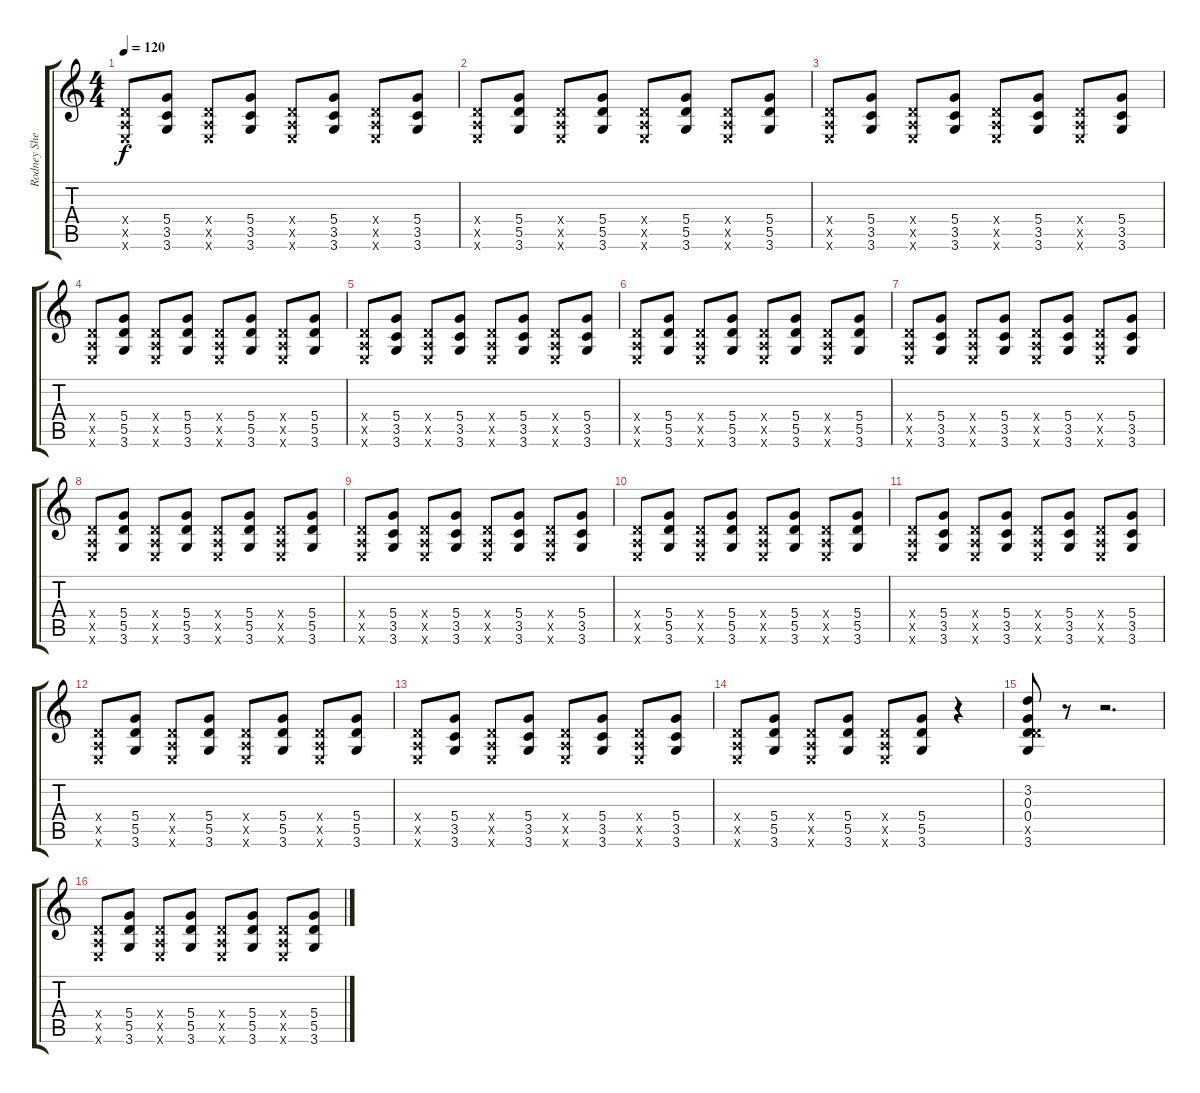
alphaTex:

\track ("Rodney Sheppard - Guitar 1" "Rodney She") {instrument acousticguitarnylon}
\staff {score tabs}
\tuning (E4 B3 G3 D3 A2 E2) {hide}
\ts (4 4)
\tempo 120
\clef g2
\ks c
(0.4{x} 0.5{x} 0.6{x}).8{dy f} (5.4 3.5 3.6).8 (0.4{x} 0.5{x} 0.6{x}).8 (5.4 3.5 3.6).8 (0.4{x} 0.5{x} 0.6{x}).8 (5.4 3.5 3.6).8 (0.4{x} 0.5{x} 0.6{x}).8 (5.4 3.5 3.6).8 |
(0.4{x} 0.5{x} 0.6{x}).8 (5.4 5.5 3.6).8 (0.4{x} 0.5{x} 0.6{x}).8 (5.4 5.5 3.6).8 (0.4{x} 0.5{x} 0.6{x}).8 (5.4 5.5 3.6).8 (0.4{x} 0.5{x} 0.6{x}).8 (5.4 5.5 3.6).8 |
(0.4{x} 0.5{x} 0.6{x}).8 (5.4 3.5 3.6).8 (0.4{x} 0.5{x} 0.6{x}).8 (5.4 3.5 3.6).8 (0.4{x} 0.5{x} 0.6{x}).8 (5.4 3.5 3.6).8 (0.4{x} 0.5{x} 0.6{x}).8 (5.4 3.5 3.6).8 |
(0.4{x} 0.5{x} 0.6{x}).8 (5.4 5.5 3.6).8 (0.4{x} 0.5{x} 0.6{x}).8 (5.4 5.5 3.6).8 (0.4{x} 0.5{x} 0.6{x}).8 (5.4 5.5 3.6).8 (0.4{x} 0.5{x} 0.6{x}).8 (5.4 5.5 3.6).8 |
(0.4{x} 0.5{x} 0.6{x}).8 (5.4 3.5 3.6).8 (0.4{x} 0.5{x} 0.6{x}).8 (5.4 3.5 3.6).8 (0.4{x} 0.5{x} 0.6{x}).8 (5.4 3.5 3.6).8 (0.4{x} 0.5{x} 0.6{x}).8 (5.4 3.5 3.6).8 |
(0.4{x} 0.5{x} 0.6{x}).8 (5.4 5.5 3.6).8 (0.4{x} 0.5{x} 0.6{x}).8 (5.4 5.5 3.6).8 (0.4{x} 0.5{x} 0.6{x}).8 (5.4 5.5 3.6).8 (0.4{x} 0.5{x} 0.6{x}).8 (5.4 5.5 3.6).8 |
(0.4{x} 0.5{x} 0.6{x}).8 (5.4 3.5 3.6).8 (0.4{x} 0.5{x} 0.6{x}).8 (5.4 3.5 3.6).8 (0.4{x} 0.5{x} 0.6{x}).8 (5.4 3.5 3.6).8 (0.4{x} 0.5{x} 0.6{x}).8 (5.4 3.5 3.6).8 |
(0.4{x} 0.5{x} 0.6{x}).8 (5.4 5.5 3.6).8 (0.4{x} 0.5{x} 0.6{x}).8 (5.4 5.5 3.6).8 (0.4{x} 0.5{x} 0.6{x}).8 (5.4 5.5 3.6).8 (0.4{x} 0.5{x} 0.6{x}).8 (5.4 5.5 3.6).8 |
(0.4{x} 0.5{x} 0.6{x}).8 (5.4 3.5 3.6).8 (0.4{x} 0.5{x} 0.6{x}).8 (5.4 3.5 3.6).8 (0.4{x} 0.5{x} 0.6{x}).8 (5.4 3.5 3.6).8 (0.4{x} 0.5{x} 0.6{x}).8 (5.4 3.5 3.6).8 |
(0.4{x} 0.5{x} 0.6{x}).8 (5.4 5.5 3.6).8 (0.4{x} 0.5{x} 0.6{x}).8 (5.4 5.5 3.6).8 (0.4{x} 0.5{x} 0.6{x}).8 (5.4 5.5 3.6).8 (0.4{x} 0.5{x} 0.6{x}).8 (5.4 5.5 3.6).8 |
(0.4{x} 0.5{x} 0.6{x}).8 (5.4 3.5 3.6).8 (0.4{x} 0.5{x} 0.6{x}).8 (5.4 3.5 3.6).8 (0.4{x} 0.5{x} 0.6{x}).8 (5.4 3.5 3.6).8 (0.4{x} 0.5{x} 0.6{x}).8 (5.4 3.5 3.6).8 |
(0.4{x} 0.5{x} 0.6{x}).8 (5.4 5.5 3.6).8 (0.4{x} 0.5{x} 0.6{x}).8 (5.4 5.5 3.6).8 (0.4{x} 0.5{x} 0.6{x}).8 (5.4 5.5 3.6).8 (0.4{x} 0.5{x} 0.6{x}).8 (5.4 5.5 3.6).8 |
(0.4{x} 0.5{x} 0.6{x}).8 (5.4 3.5 3.6).8 (0.4{x} 0.5{x} 0.6{x}).8 (5.4 3.5 3.6).8 (0.4{x} 0.5{x} 0.6{x}).8 (5.4 3.5 3.6).8 (0.4{x} 0.5{x} 0.6{x}).8 (5.4 3.5 3.6).8 |
(0.4{x} 0.5{x} 0.6{x}).8 (5.4 5.5 3.6).8 (0.4{x} 0.5{x} 0.6{x}).8 (5.4 5.5 3.6).8 (0.4{x} 0.5{x} 0.6{x}).8 (5.4 5.5 3.6).8 r.4 |
(3.2 0.3 0.4 5.5{x} 3.6).8 r.8 r.2{d} |
(0.4{x} 0.5{x} 0.6{x}).8 (5.4 5.5 3.6).8 (0.4{x} 0.5{x} 0.6{x}).8 (5.4 5.5 3.6).8 (0.4{x} 0.5{x} 0.6{x}).8 (5.4 5.5 3.6).8 (0.4{x} 0.5{x} 0.6{x}).8 (5.4 5.5 3.6).8
